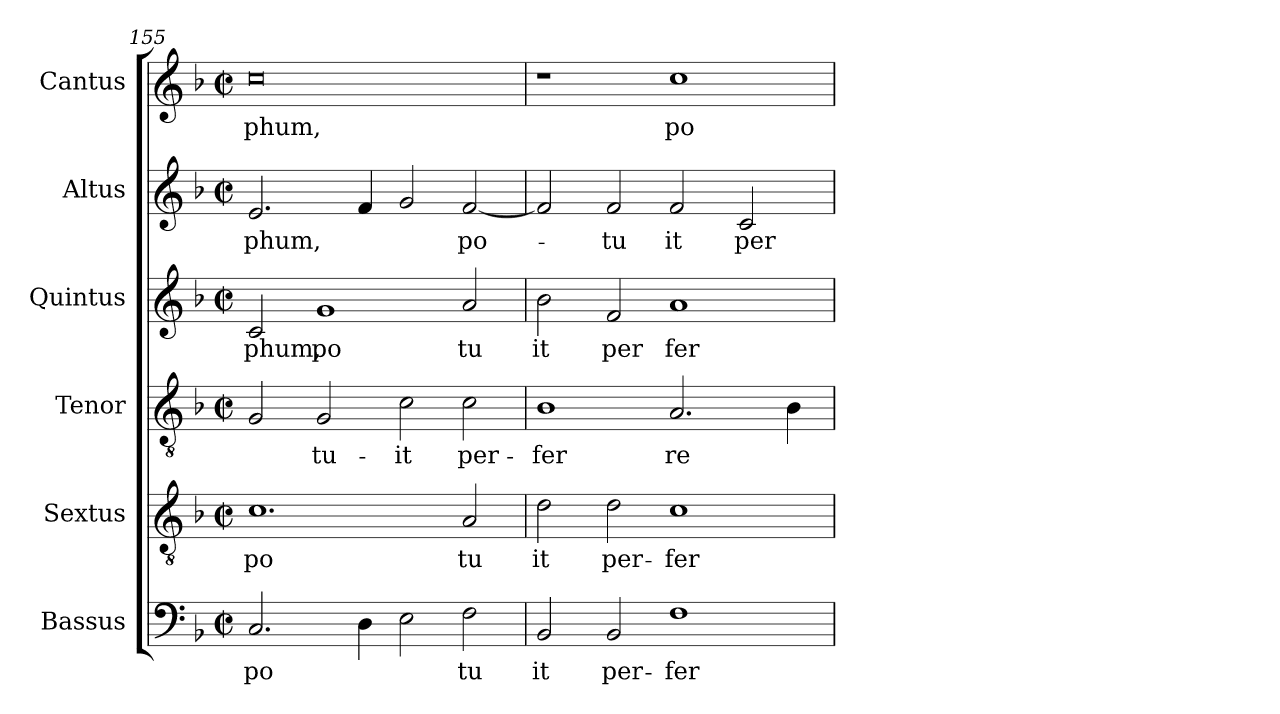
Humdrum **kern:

**kern	**text	**kern	**text	**kern	**text	**kern	**text	**kern	**text	**kern	**text
*part6	*part6	*part5	*part5	*part4	*part4	*part3	*part3	*part2	*part2	*part1	*part1
*staff6	*staff6	*staff5	*staff5	*staff4	*staff4	*staff3	*staff3	*staff2	*staff2	*staff1	*staff1
*I"Bassus	*	*I"Sextus	*	*I"Tenor	*	*I"Quintus	*	*I"Altus	*	*I"Cantus	*
*I'Bassus	*	*I'Sextus	*	*I'Tenor	*	*I'Quintus	*	*I'Altus	*	*I'Cantus	*
*clefF4	*	*clefGv2	*	*clefGv2	*	*clefG2	*	*clefG2	*	*clefG2	*
*k[b-]	*	*k[b-]	*	*k[b-]	*	*k[b-]	*	*k[b-]	*	*k[b-]	*
*F:	*	*F:	*	*F:	*	*F:	*	*F:	*	*F:	*
*M2/2	*	*M2/2	*	*M2/2	*	*M2/2	*	*M2/2	*	*M2/2	*
*met(c|)	*	*met(c|)	*	*met(c|)	*	*met(c|)	*	*met(c|)	*	*met(c|)	*
=155	=155	=155	=155	=155	=155	=155	=155	=155	=155	=155	=155
!	!LO:LY:b:cj	!	!LO:LY:b:cj	!	!	!	!LO:LY:b:cj	!	!LO:LY:b	!	!LO:LY:b:cj
2.C/	po	1.c	po	2G/	.	2c/	phum,	2.e/	-phum,	0cc	phum,
!	!	!	!	!	!LO:LY:b:cj	!	!LO:LY:b:cj	!	!	!	!
.	.	.	.	2G/	-tu-	1g	po	.	.	.	.
4D\	.	.	.	.	.	.	.	4f/	.	.	.
!	!	!	!	!	!LO:LY:b:cj	!	!	!	!	!	!
2E\	.	.	.	2c\	-it	.	.	2g/	.	.	.
!	!LO:LY:b:cj	!	!LO:LY:b:cj	!	!LO:LY:b:cj	!	!LO:LY:b:cj	!	!LO:LY:b:cj	!	!
2F\	tu	2A/	tu	2c\	per-	2a/	tu	[>2f/	po-	.	.
!!LO:PB:g=z
=156	=156	=156	=156	=156	=156	=156	=156	=156	=156	=156	=156
!	!LO:LY:b:cj	!	!LO:LY:b:cj	!	!LO:LY:b:cj	!	!LO:LY:b:cj	!	!	!	!
*	*	*	*	*	*	*	*	*^	*	*	*
2BB-/	it	2d\	it	1B-	-fer	2b-\	it	2f/]	64ryy	.	1r	.
.	.	.	.	.	.	.	.	.	1ryy	.	.	.
!	!LO:LY:b:cj	!	!LO:LY:b:cj	!	!	!	!LO:LY:b:cj	!	!	!LO:LY:b:cj	!	!
2BB-/	per-	2d\	per-	.	.	2f/	per	2f/	.	-tu	.	.
!	!LO:LY:b:cj	!	!LO:LY:b:cj	!	!LO:LY:b:cj	!	!LO:LY:b:cj	!	!	!LO:LY:b:cj	!	!LO:LY:b:cj
1F	-fer-	1c	-fer-	2.A/	re	1a	fer	2f/	.	it	1cc	po-
.	.	.	.	.	.	.	.	.	2ryy	.	.	.
!	!	!	!	!	!	!	!	!	!	!LO:LY:b:cj	!	!
.	.	.	.	.	.	.	.	2c/	.	per	.	.
.	.	.	.	.	.	.	.	.	4ryy	.	.	.
.	.	.	.	4B-\	.	.	.	.	.	.	.	.
.	.	.	.	.	.	.	.	.	8...ryy	.	.	.
*	*	*	*	*	*	*	*	*v	*v	*	*	*
=	=	=	=	=	=	=	=	=	=	=	=
*-	*-	*-	*-	*-	*-	*-	*-	*-	*-	*-	*-
